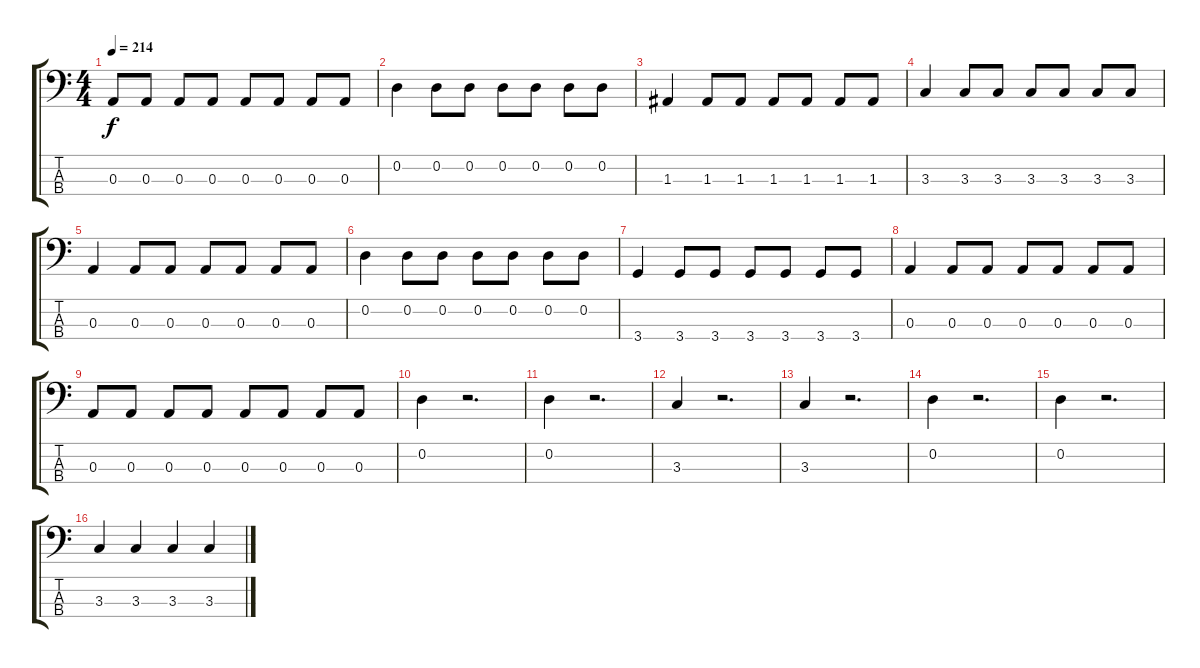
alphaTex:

\track "" {instrument electricbassfinger}
\staff {score tabs}
\tuning (G2 D2 A1 E1) {hide}
\ts (4 4)
\tempo 214
\clef f4
\ks c
0.3.8{dy f} 0.3.8 0.3.8 0.3.8 0.3.8 0.3.8 0.3.8 0.3.8 |
0.2.4 0.2.8 0.2.8 0.2.8 0.2.8 0.2.8 0.2.8 |
1.3.4 1.3.8 1.3.8 1.3.8 1.3.8 1.3.8 1.3.8 |
3.3.4 3.3.8 3.3.8 3.3.8 3.3.8 3.3.8 3.3.8 |
0.3.4 0.3.8 0.3.8 0.3.8 0.3.8 0.3.8 0.3.8 |
0.2.4 0.2.8 0.2.8 0.2.8 0.2.8 0.2.8 0.2.8 |
3.4.4 3.4.8 3.4.8 3.4.8 3.4.8 3.4.8 3.4.8 |
0.3.4 0.3.8 0.3.8 0.3.8 0.3.8 0.3.8 0.3.8 |
0.3.8 0.3.8 0.3.8 0.3.8 0.3.8 0.3.8 0.3.8 0.3.8 |
0.2.4 r.2{d} |
0.2.4 r.2{d} |
3.3.4 r.2{d} |
3.3.4 r.2{d} |
0.2.4 r.2{d} |
0.2.4 r.2{d} |
3.3.4 3.3.4 3.3.4 3.3.4
